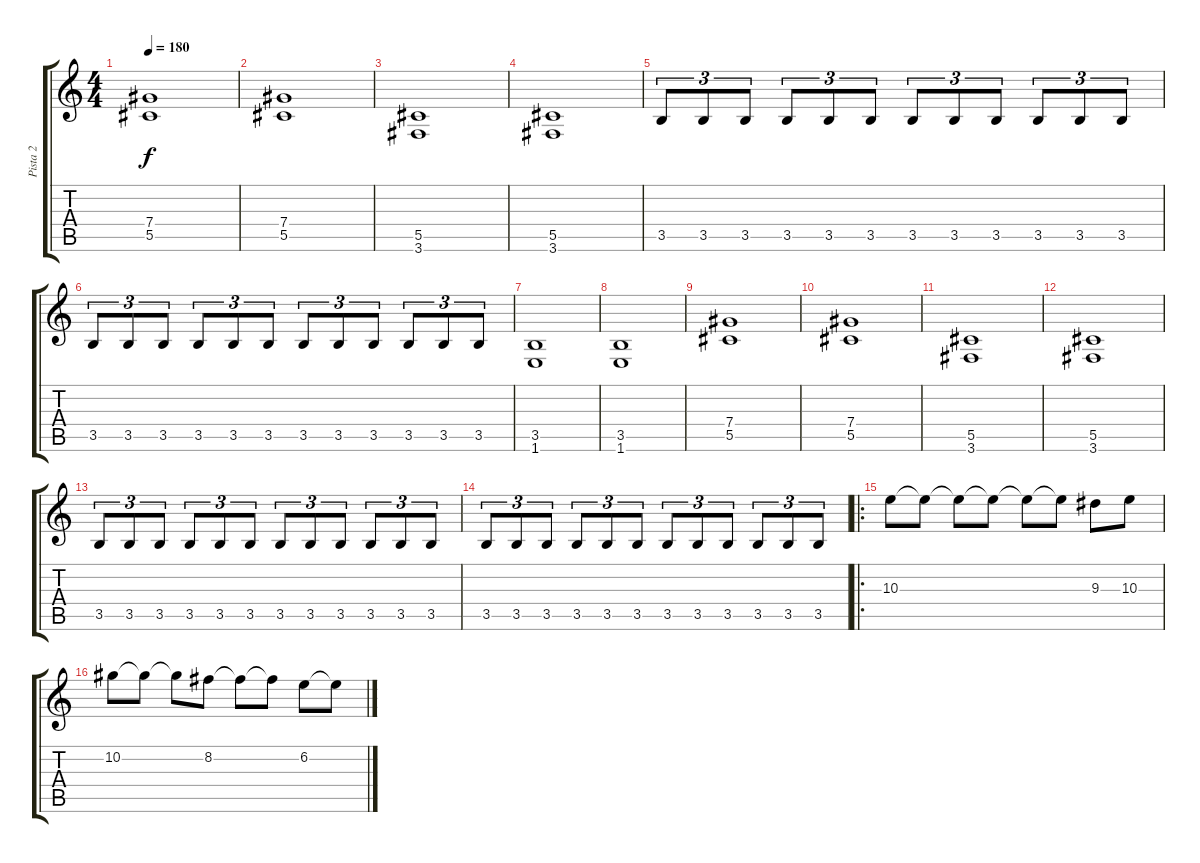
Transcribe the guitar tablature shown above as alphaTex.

\track ("Pista 2" "Pista 2") {instrument distortionguitar}
\staff {score tabs}
\tuning (Eb4 Bb3 Gb3 Db3 Ab2 Eb2) {hide}
\ts (4 4)
\tempo 180
\clef g2
\ks c
(7.4 5.5).1{dy f} |
(7.4 5.5).1 |
(5.5 3.6).1 |
(5.5 3.6).1 |
3.5.8{tu (3 2)} 3.5.8{tu (3 2)} 3.5.8{tu (3 2)} 3.5.8{tu (3 2)} 3.5.8{tu (3 2)} 3.5.8{tu (3 2)} 3.5.8{tu (3 2)} 3.5.8{tu (3 2)} 3.5.8{tu (3 2)} 3.5.8{tu (3 2)} 3.5.8{tu (3 2)} 3.5.8{tu (3 2)} |
3.5.8{tu (3 2)} 3.5.8{tu (3 2)} 3.5.8{tu (3 2)} 3.5.8{tu (3 2)} 3.5.8{tu (3 2)} 3.5.8{tu (3 2)} 3.5.8{tu (3 2)} 3.5.8{tu (3 2)} 3.5.8{tu (3 2)} 3.5.8{tu (3 2)} 3.5.8{tu (3 2)} 3.5.8{tu (3 2)} |
(3.5 1.6).1{balance 8} |
(3.5 1.6).1 |
(7.4 5.5).1 |
(7.4 5.5).1 |
(5.5 3.6).1 |
(5.5 3.6).1 |
3.5.8{tu (3 2)} 3.5.8{tu (3 2)} 3.5.8{tu (3 2)} 3.5.8{tu (3 2)} 3.5.8{tu (3 2)} 3.5.8{tu (3 2)} 3.5.8{tu (3 2)} 3.5.8{tu (3 2)} 3.5.8{tu (3 2)} 3.5.8{tu (3 2)} 3.5.8{tu (3 2)} 3.5.8{tu (3 2)} |
3.5.8{tu (3 2)} 3.5.8{tu (3 2)} 3.5.8{tu (3 2)} 3.5.8{tu (3 2)} 3.5.8{tu (3 2)} 3.5.8{tu (3 2)} 3.5.8{tu (3 2)} 3.5.8{tu (3 2)} 3.5.8{tu (3 2)} 3.5.8{tu (3 2)} 3.5.8{tu (3 2)} 3.5.8{tu (3 2)} |
\ro
10.3.8{balance 0} 10.3{t}.8 10.3{t}.8 10.3{t}.8 10.3{t}.8 10.3{t}.8 9.3.8 10.3.8 |
10.2.8 10.2{t}.8 10.2{t}.8 8.2.8 8.2{t}.8 8.2{t}.8 6.2.8 6.2{t}.8
